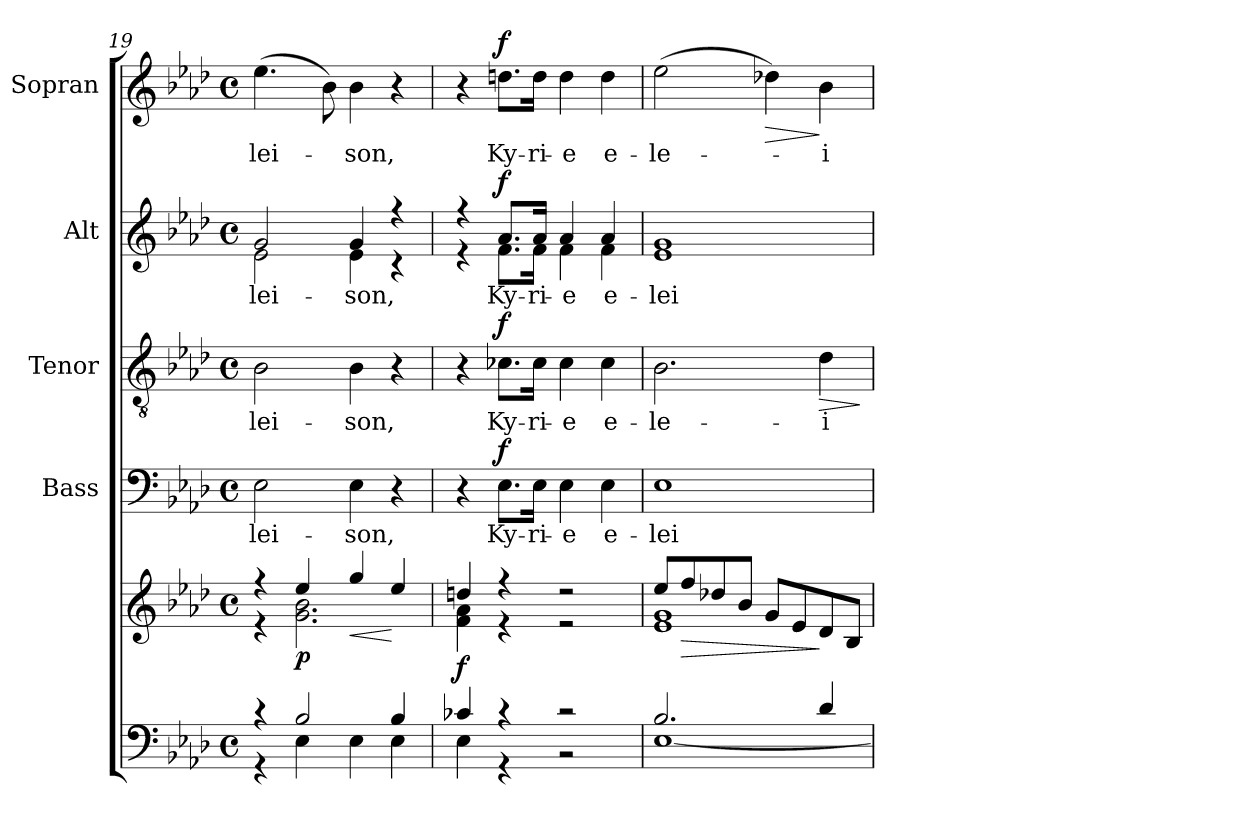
**kern	**kern	**dynam	**kern	**text	**dynam	**kern	**text	**dynam	**kern	**text	**dynam	**kern	**text	**dynam
*part5	*part5	*part5	*part4	*part4	*part4	*part3	*part3	*part3	*part2	*part2	*part2	*part1	*part1	*part1
*staff6	*staff5	*staff5/6	*staff4	*staff4	*staff4	*staff3	*staff3	*staff3	*staff2	*staff2	*staff2	*staff1	*staff1	*staff1
*	*	*	*I"Bass	*	*	*I"Tenor	*	*	*I"Alt	*	*	*I"Sopran	*	*
*	*	*	*I'B.	*	*	*I'T.	*	*	*I'A.	*	*	*I'S.	*	*
*clefF4	*clefG2	*	*clefF4	*	*	*clefGv2	*	*	*clefG2	*	*	*clefG2	*	*
*k[b-e-a-d-]	*k[b-e-a-d-]	*	*k[b-e-a-d-]	*	*	*k[b-e-a-d-]	*	*	*k[b-e-a-d-]	*	*	*k[b-e-a-d-]	*	*
*A-:	*A-:	*	*A-:	*	*	*A-:	*	*	*A-:	*	*	*A-:	*	*
*M4/4	*M4/4	*	*M4/4	*	*	*M4/4	*	*	*M4/4	*	*	*M4/4	*	*
*met(c)	*met(c)	*	*met(c)	*	*	*met(c)	*	*	*met(c)	*	*	*met(c)	*	*
=19	=19	=19	=19	=19	=19	=19	=19	=19	=19	=19	=19	=19	=19	=19
*^	*^	*	*	*	*	*	*	*	*	*	*	*	*	*
!	!	!	!	!	!	!LO:LY:b	!	!	!LO:LY:b	!	!	!LO:LY:b	!	!	!LO:LY:b	!
*	*	*	*	*	*	*	*	*	*	*	*^	*	*	*	*	*
4r	4r	4r	4r	.	2E-\	-lei-	.	2B-\	-lei-	.	2g/	2e-\	-lei-	.	(>4.ee-\	-lei-	.
!	!	!	!	!LO:DY:b	!	!	!	!	!	!	!	!	!	!	!	!	!
2B-/	4E-\	4ee-/	2.g\ 2.b-\	p	.	.	.	.	.	.	.	.	.	.	.	.	.
.	.	.	.	.	.	.	.	.	.	.	.	.	.	.	8b-\)	.	.
!	!	!	!	!LO:HP:b	!	!LO:LY:b	!	!	!LO:LY:b	!	!	!	!LO:LY:b	!	!	!LO:LY:b	!
.	4E-\	4gg/	.	<	4E-\	-son,	.	4B-\	-son,	.	4g/	4e-\	-son,	.	4b-\	-son,	.
4B-/	4E-\	4ee-/	.	[	4r	.	.	4r	.	.	4r	4r	.	.	4r	.	.
=20	=20	=20	=20	=20	=20	=20	=20	=20	=20	=20	=20	=20	=20	=20	=20	=20	=20
!	!	!	!	!LO:DY:b	!	!	!	!	!	!	!	!	!	!	!	!	!
4c-X/	4E-\	4ddn/	4f\ 4a-\	f	4r	.	.	4r	.	.	4r	4r	.	.	4r	.	.
!	!	!	!	!	!	!LO:LY:b	!LO:DY:a	!	!LO:LY:b	!LO:DY:a	!	!	!LO:LY:b	!LO:DY:a	!	!LO:LY:b	!LO:DY:a
4r	4r	4r	4r	.	8.E-\L	Ky-	f	8.c-X\L	Ky-	f	8.a-/L	8.f\L	Ky-	f	8.ddn\L	Ky-	f
!	!	!	!	!	!	!LO:LY:b	!	!	!LO:LY:b	!	!	!	!LO:LY:b	!	!	!LO:LY:b	!
.	.	.	.	.	16E-\Jk	-ri-	.	16c-\Jk	-ri-	.	16a-/Jk	16f\Jk	-ri-	.	16dd\Jk	-ri-	.
!	!	!	!	!	!	!LO:LY:b	!	!	!LO:LY:b	!	!	!	!LO:LY:b	!	!	!LO:LY:b	!
2r	2r	2r	2r	.	4E-\	-e	.	4c-\	-e	.	4a-/	4f\	-e	.	4dd\	-e	.
!	!	!	!	!	!	!LO:LY:b	!	!	!LO:LY:b	!	!	!	!LO:LY:b	!	!	!LO:LY:b	!
.	.	.	.	.	4E-\	e-	.	4c-\	e-	.	4a-/	4f\	e-	.	4dd\	e-	.
=21	=21	=21	=21	=21	=21	=21	=21	=21	=21	=21	=21	=21	=21	=21	=21	=21	=21
!	!	!	!	!	!	!LO:LY:b	!	!	!LO:LY:b	!	!	!	!LO:LY:b	!	!	!LO:LY:b	!
2.B-/	[<1E-	8ee-!/L	1e- 1g	.	1E-	-lei-	.	2.B-\	-le-	.	1g	1e-	-lei-	.	(>2ee-\	-le-	.
!	!	!	!	!LO:HP:b	!	!	!	!	!	!	!	!	!	!	!	!	!
.	.	8ff!/	.	>	.	.	.	.	.	.	.	.	.	.	.	.	.
.	.	8dd-X!/	.	.	.	.	.	.	.	.	.	.	.	.	.	.	.
.	.	8b-!/J	.	.	.	.	.	.	.	.	.	.	.	.	.	.	.
!	!	!	!	!	!	!	!	!	!	!	!	!	!	!	!	!	!LO:HP:b
.	.	8g!/L	.	.	.	.	.	.	.	.	.	.	.	.	4dd-X\)	.	>
.	.	8e-!/	.	.	.	.	.	.	.	.	.	.	.	.	.	.	.
!	!	!	!	!	!	!	!	!	!LO:LY:b	!LO:HP:b	!	!	!	!	!	!LO:LY:b	!
4d-/	.	8d-!/	.	]	.	.	.	4d-\	-i-	>	.	.	.	.	4b-\	-i-	]
.	.	8B-!/J	.	.	.	.	.	.	.	.	.	.	.	.	.	.	.
*v	*v	*	*	*	*	*	*	*	*	*	*v	*v	*	*	*	*	*
*	*v	*v	*	*	*	*	*	*	*	*	*	*	*	*	*
.	.	.	.	.	.	.	.	]	.	.	.	.	.	.
=	=	=	=	=	=	=	=	=	=	=	=	=	=	=
*-	*-	*-	*-	*-	*-	*-	*-	*-	*-	*-	*-	*-	*-	*-
